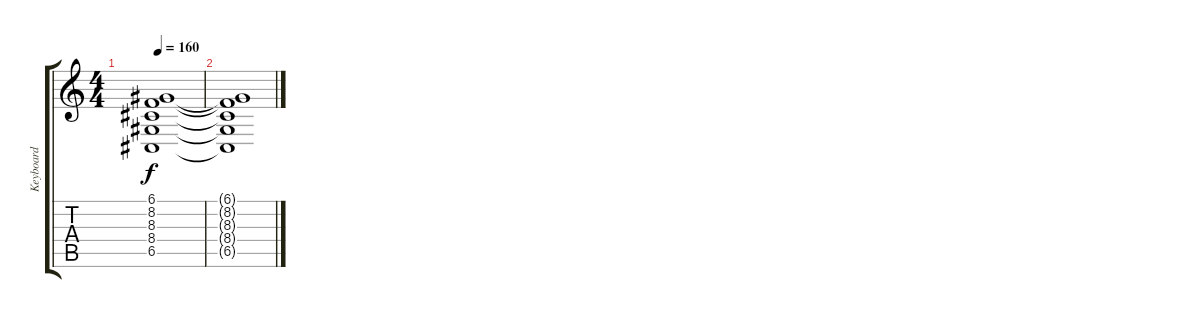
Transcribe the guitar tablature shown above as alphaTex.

\track ("Keyboard" "Keyboard") {instrument stringensemble1}
\staff {score tabs}
\tuning (D4 A3 F3 C3 G2 C2) {hide}
\ts (4 4)
\tempo 160
\clef g2
\ks c
(6.1{t} 8.2{t} 8.3{t} 8.4{t} 6.5{t}).1{dy f} |
(6.1{t} 8.2{t} 8.3{t} 8.4{t} 6.5{t}).1
